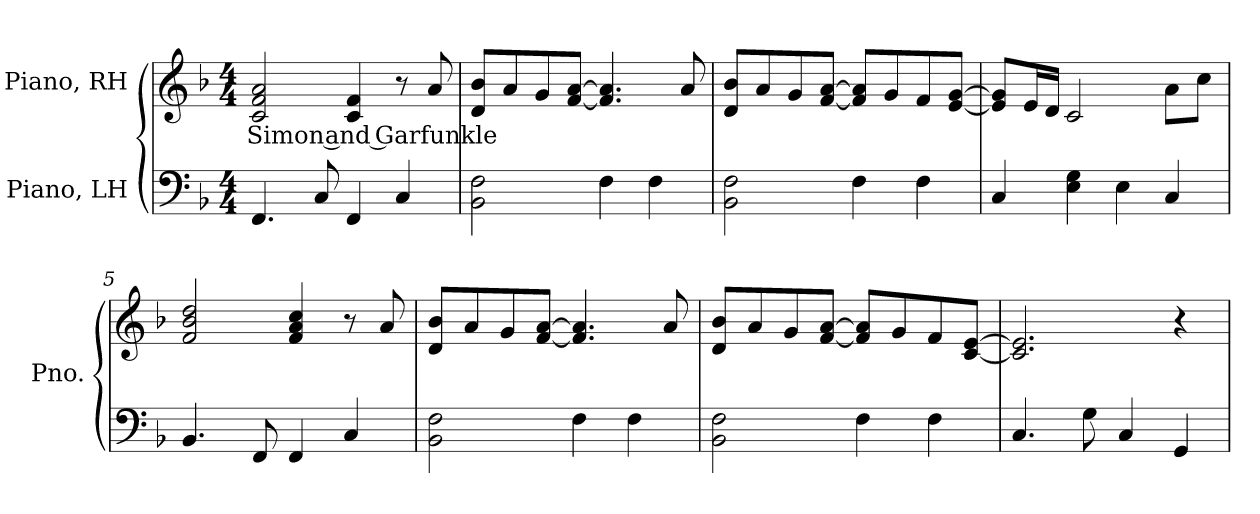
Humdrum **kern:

**kern	**kern	**text
*part2	*part1	*part1
*staff2	*staff1	*staff1
*I"Piano, LH	*I"Piano, RH	*
*I'Pno.	*I'Pno.	*
*clefF4	*clefG2	*
*k[b-]	*k[b-]	*
*M4/4	*M4/4	*
*MM120	*MM120	*
=1	=1	=1
!	!	!LO:LY:b
4.FF/	2c/ 2f/ 2a/	Simon and Garfunkle
8C/	.	.
4FF/	4c/ 4f/	.
4C/	8r	.
.	8a/	.
=2	=2	=2
2BB-\ 2F\	8d/ 8b-/L	.
.	8a/	.
.	8g/	.
.	[8f/ [8a/J	.
4F\	4.f/] 4.a/]	.
4F\	.	.
.	8a/	.
=3	=3	=3
2BB-\ 2F\	8d/ 8b-/L	.
.	8a/	.
.	8g/	.
.	[8f/ [8a/J	.
4F\	8f/] 8a/]L	.
.	8g/	.
4F\	8f/	.
.	[8e/ [8g/J	.
=4	=4	=4
4C/	8e/] 8g/]L	.
.	16e/L	.
.	16d/JJ	.
4E\ 4G\	2c/	.
4E\	.	.
4C/	8a\L	.
.	8cc\J	.
!!LO:LB:g=z
=5	=5	=5
4.BB-/	2f/ 2b-/ 2dd/	.
8FF/	.	.
4FF/	4f/ 4a/ 4cc/	.
4C/	8r	.
.	8a/	.
=6	=6	=6
2BB-\ 2F\	8d/ 8b-/L	.
.	8a/	.
.	8g/	.
.	[8f/ [8a/J	.
4F\	4.f/] 4.a/]	.
4F\	.	.
.	8a/	.
=7	=7	=7
2BB-\ 2F\	8d/ 8b-/L	.
.	8a/	.
.	8g/	.
.	[8f/ [8a/J	.
4F\	8f/] 8a/]L	.
.	8g/	.
4F\	8f/	.
.	[8c/ [8e/J	.
=8	=8	=8
4.C/	2.c/] 2.e/]	.
8G\	.	.
4C/	.	.
4GG/	4r	.
=	=	=
*-	*-	*-
